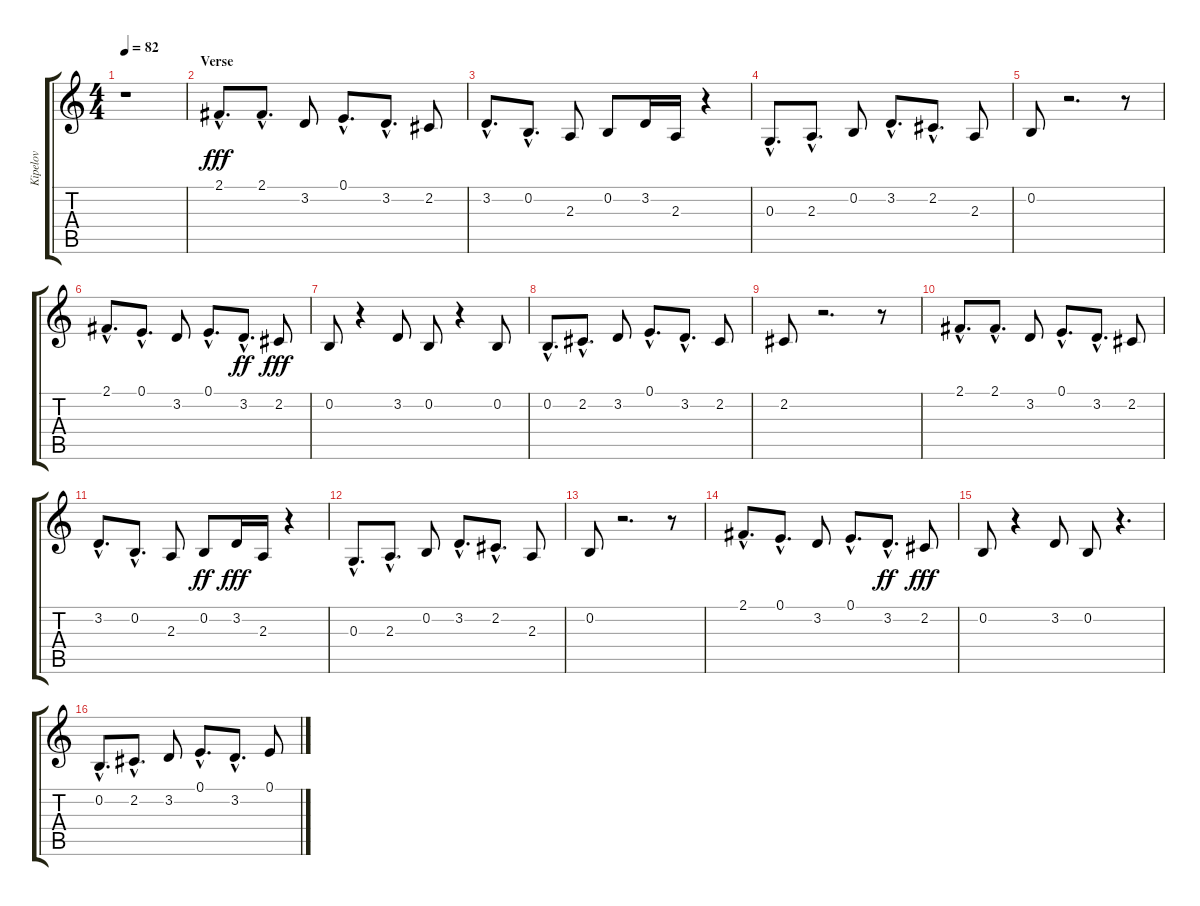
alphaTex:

\track ("Kipelov" "Kipelov") {instrument tenorsax}
\staff {score tabs}
\tuning (E4 B3 G3 D3 A2 E2) {hide}
\ts (4 4)
\tempo 82
\clef g2
\ks c
r.1{dy f} |
\section ("" "Verse")
2.1{hac}.8{d dy fff} 2.1{hac}.8{d} 3.2.8 0.1{hac}.8{d} 3.2{hac}.8{d} 2.2.8 |
3.2{hac}.8{d} 0.2{hac}.8{d} 2.3.8 0.2.8 3.2.16 2.3.16 r.4 |
0.3{hac}.8{d} 2.3{hac}.8{d} 0.2.8 3.2{hac}.8{d} 2.2{hac}.8{d} 2.3.8 |
0.2.8 r.2{d} r.8 |
2.1{hac}.8{d} 0.1{hac}.8{d} 3.2.8 0.1{hac}.8{d} 3.2{hac}.8{d dy ff} 2.2.8{dy fff} |
0.2.8 r.4 3.2.8 0.2.8 r.4 0.2.8 |
0.2{hac}.8{d} 2.2{hac}.8{d} 3.2.8 0.1{hac}.8{d} 3.2{hac}.8{d} 2.2.8 |
2.2.8 r.2{d} r.8 |
2.1{hac}.8{d} 2.1{hac}.8{d} 3.2.8 0.1{hac}.8{d} 3.2{hac}.8{d} 2.2.8 |
3.2{hac}.8{d} 0.2{hac}.8{d} 2.3.8 0.2.8{dy ff} 3.2.16{dy fff} 2.3.16 r.4 |
0.3{hac}.8{d} 2.3{hac}.8{d} 0.2.8 3.2{hac}.8{d} 2.2{hac}.8{d} 2.3.8 |
0.2.8 r.2{d} r.8 |
2.1{hac}.8{d} 0.1{hac}.8{d} 3.2.8 0.1{hac}.8{d} 3.2{hac}.8{d dy ff} 2.2.8{dy fff} |
0.2.8 r.4 3.2.8 0.2.8 r.4{d} |
0.2{hac}.8{d} 2.2{hac}.8{d} 3.2.8 0.1{hac}.8{d} 3.2{hac}.8{d} 0.1.8
